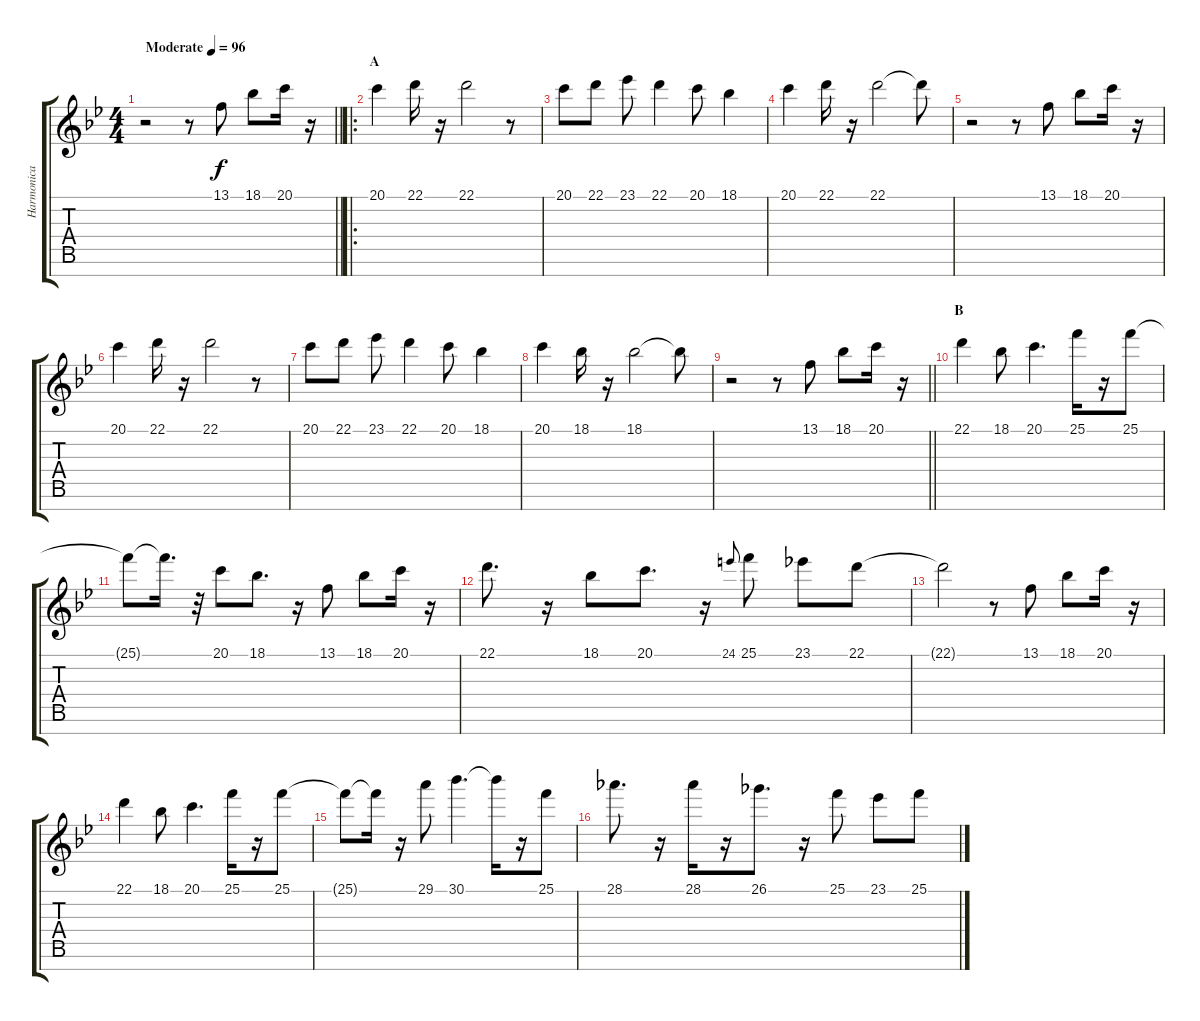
\track ("Harmonica" "Harmonica") {instrument harmonica}
\staff {score tabs}
\tuning (E4 B3 G3 D3 A2 E2 B1) {hide}
\ts (4 4)
\tempo (96 "Moderate")
\clef g2
\barLineRight lightlight
\ks bb
r.2{dy f instrument harmonica} r.8 13.1.8 18.1.8 20.1.16 r.16 |
\ro
\section ("" "A")
20.1.4 22.1.16 r.16 22.1.2 r.8 |
20.1.8 22.1.8 23.1.8 22.1.4 20.1.8 18.1.4 |
20.1.4 22.1.16 r.16 22.1.2 22.1{t}.8 |
r.2 r.8 13.1.8 18.1.8 20.1.16 r.16 |
20.1.4 22.1.16 r.16 22.1.2 r.8 |
20.1.8 22.1.8 23.1.8 22.1.4 20.1.8 18.1.4 |
20.1.4 18.1.16 r.16 18.1.2 18.1{t}.8 |
\barLineRight lightlight
r.2 r.8 13.1.8 18.1.8 20.1.16 r.16 |
\section ("" "B")
22.1.4 18.1.8 20.1.4{d} 25.1.16 r.16 25.1.8 |
25.1{t}.8 25.1{t}.16{d} r.32 20.1.8 18.1.8{d} r.16 13.1.8 18.1.8 20.1.16 r.16 |
22.1.8{d} r.16 18.1.8 20.1.8{d} r.16 24.1.8{gr onbeat} 25.1.8 23.1.8 22.1.8 |
22.1{t}.2 r.8 13.1.8 18.1.8 20.1.16 r.16 |
22.1.4 18.1.8 20.1.4{d} 25.1.16 r.16 25.1.8 |
25.1{t}.8 25.1{t}.16 r.16 29.1.8 30.1.4{d} 30.1{t}.16 r.16 25.1.8 |
28.1.8{d} r.16 28.1.16 r.16 26.1.8{d} r.16 25.1.8 23.1.8 25.1.8
